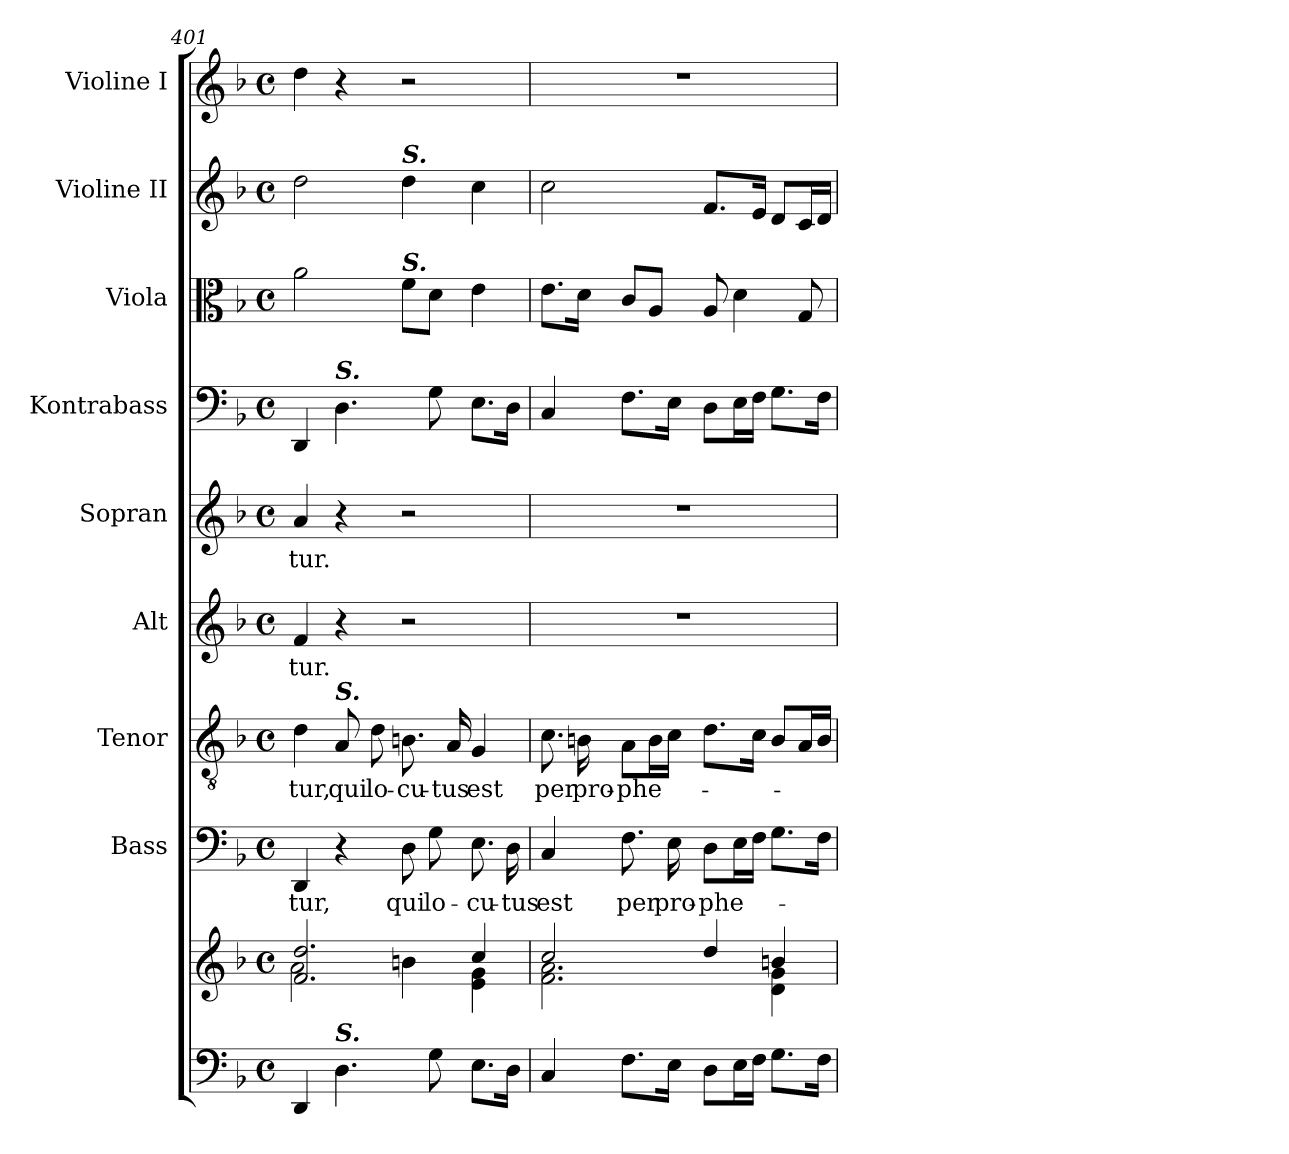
**kern	**kern	**kern	**text	**kern	**text	**kern	**text	**kern	**text	**kern	**kern	**kern	**kern
*part9	*part9	*part8	*part8	*part7	*part7	*part6	*part6	*part5	*part5	*part4	*part3	*part2	*part1
*staff10	*staff9	*staff8	*staff8	*staff7	*staff7	*staff6	*staff6	*staff5	*staff5	*staff4	*staff3	*staff2	*staff1
*	*	*I"Bass	*	*I"Tenor	*	*I"Alt	*	*I"Sopran	*	*I"Kontrabass	*I"Viola	*I"Violine II	*I"Violine I
*	*	*I'B.	*	*I'T.	*	*I'A.	*	*I'S.	*	*I'Kb.	*I'Vla.	*I'Vl. II	*I'Vl. I
*clefF4	*clefG2	*clefF4	*	*clefGv2	*	*clefG2	*	*clefG2	*	*clefF4	*clefC3	*clefG2	*clefG2
*	*	*	*	*	*	*	*	*	*	*ITrd7c12	*	*	*
*k[b-]	*k[b-]	*k[b-]	*	*k[b-]	*	*k[b-]	*	*k[b-]	*	*k[b-]	*k[b-]	*k[b-]	*k[b-]
*F:	*F:	*F:	*	*F:	*	*F:	*	*F:	*	*F:	*F:	*F:	*F:
*M4/4	*M4/4	*M4/4	*	*M4/4	*	*M4/4	*	*M4/4	*	*M4/4	*M4/4	*M4/4	*M4/4
*met(c)	*met(c)	*met(c)	*	*met(c)	*	*met(c)	*	*met(c)	*	*met(c)	*met(c)	*met(c)	*met(c)
=401	=401	=401	=401	=401	=401	=401	=401	=401	=401	=401	=401	=401	=401
*	*^	*	*	*	*	*	*	*	*	*	*	*	*
!	!	!	!	!LO:LY:b	!	!LO:LY:b	!	!LO:LY:b	!	!LO:LY:b	!	!	!	!
4DD/	2.f/ 2.dd/	2a\	4DD/	-tur,	4d\	-tur,	4f/	-tur.	4a/	-tur.	4DDD/	2a\	2dd\	4dd\
!	!	!	!	!	!	!	!	!	!	!	!LO:TX:a:Bi:t=S.	!	!	!
!	!	!	!	!	!LO:TX:a:Bi:t=S.	!	!	!	!	!	!	!	!	!
!LO:TX:a:Bi:t=S.	!	!	!	!	!	!	!	!	!	!	!	!	!	!
!	!	!	!	!	!	!LO:LY:b	!	!	!	!	!	!	!	!
4.D\	.	.	4r	.	8A/	qui	4r	.	4r	.	4.DD\	.	.	4r
!	!	!	!	!	!	!LO:LY:b	!	!	!	!	!	!	!	!
.	.	.	.	.	8d\	lo-	.	.	.	.	.	.	.	.
!	!	!	!	!	!	!	!	!	!	!	!	!	!LO:TX:a:Bi:t=S.	!
!	!	!	!	!	!	!	!	!	!	!	!	!LO:TX:a:Bi:t=S.	!	!
!	!	!	!	!LO:LY:b	!	!LO:LY:b	!	!	!	!	!	!	!	!
.	.	4bn\	8D\	qui	8.Bn\	-cu-	2r	.	2r	.	.	8f\L	4dd\	2r
!	!	!	!	!LO:LY:b	!	!	!	!	!	!	!	!	!	!
8G\	.	.	8G\	lo-	.	.	.	.	.	.	8GG\	8d\J	.	.
!	!	!	!	!	!	!LO:LY:b	!	!	!	!	!	!	!	!
.	.	.	.	.	16A/	-tus	.	.	.	.	.	.	.	.
!	!	!	!	!LO:LY:b	!	!LO:LY:b	!	!	!	!	!	!	!	!
8.E\L	4cc/	4e\ 4g\	8.E\	-cu-	4G/	est	.	.	.	.	8.EE\L	4e\	4cc\	.
!	!	!	!	!LO:LY:b	!	!	!	!	!	!	!	!	!	!
16D\Jk	.	.	16D\	-tus	.	.	.	.	.	.	16DD\Jk	.	.	.
!!LO:PB:g=z
=402	=402	=402	=402	=402	=402	=402	=402	=402	=402	=402	=402	=402	=402	=402
!	!	!	!	!LO:LY:b	!	!LO:LY:b	!	!	!	!	!	!	!	!
4C/	2cc/	2.f\ 2.a\	4C/	est	8.c\	per	1r	.	1r	.	4CC/	8.e\L	2cc\	1r
!	!	!	!	!	!	!LO:LY:b	!	!	!	!	!	!	!	!
.	.	.	.	.	16Bn\	pro-	.	.	.	.	.	16d\Jk	.	.
!	!	!	!	!LO:LY:b	!	!LO:LY:b	!	!	!	!	!	!	!	!
8.F\L	.	.	8.F\	per	8A\L	-phe-	.	.	.	.	8.FF\L	8c/L	.	.
.	.	.	.	.	16B\L	.	.	.	.	.	.	8A/J	.	.
!	!	!	!	!LO:LY:b	!	!	!	!	!	!	!	!	!	!
16E\Jk	.	.	16E\	pro-	16c\JJ	.	.	.	.	.	16EE\Jk	.	.	.
!	!	!	!	!LO:LY:b	!	!	!	!	!	!	!	!	!	!
8D\L	4dd/	.	8D\L	-phe-	8.d\L	.	.	.	.	.	8DD\L	8A/	8.f/L	.
16E\L	.	.	16E\L	.	.	.	.	.	.	.	16EE\L	4d\	.	.
16F\JJ	.	.	16F\JJ	.	16c\Jk	.	.	.	.	.	16FF\JJ	.	16e/Jk	.
8.G\L	4bn/	4d\ 4g\	8.G\L	.	8B/L	.	.	.	.	.	8.GG\L	.	8d/L	.
.	.	.	.	.	16A/L	.	.	.	.	.	.	8G/	16c/L	.
16F\Jk	.	.	16F\Jk	.	16B/JJ	.	.	.	.	.	16FF\Jk	.	16d/JJ	.
*	*v	*v	*	*	*	*	*	*	*	*	*	*	*	*
=	=	=	=	=	=	=	=	=	=	=	=	=	=
*-	*-	*-	*-	*-	*-	*-	*-	*-	*-	*-	*-	*-	*-
